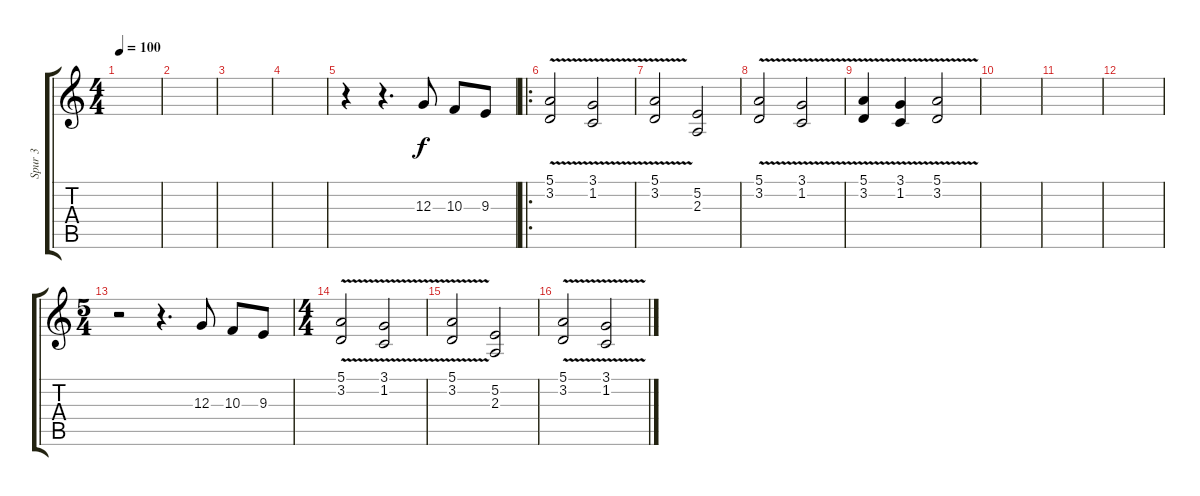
\track ("Spur 3" "Spur 3") {instrument fiddle}
\staff {score tabs}
\tuning (E4 B3 G3 D3 A2 E2) {hide}
\ts (4 4)
\tempo 100
\clef g2
\ks c
|
|
|
|
r.4 r.4{d} 12.3.8 10.3.8 9.3.8 |
\ro
(5.1 3.2{v}).2 (3.1 1.2{v}).2 |
(5.1 3.2{v}).2 (5.2 2.3).2 |
(5.1 3.2{v}).2 (3.1 1.2{v}).2 |
(5.1 3.2{v}).4 (3.1 1.2{v}).4 (5.1 3.2{v}).2 |
|
|
|
\ts (5 4)
r.2 r.4{d} 12.3.8 10.3.8 9.3.8 |
\ts (4 4)
(5.1 3.2{v}).2 (3.1 1.2{v}).2 |
(5.1 3.2{v}).2 (5.2 2.3).2 |
(5.1 3.2{v}).2 (3.1 1.2{v}).2
